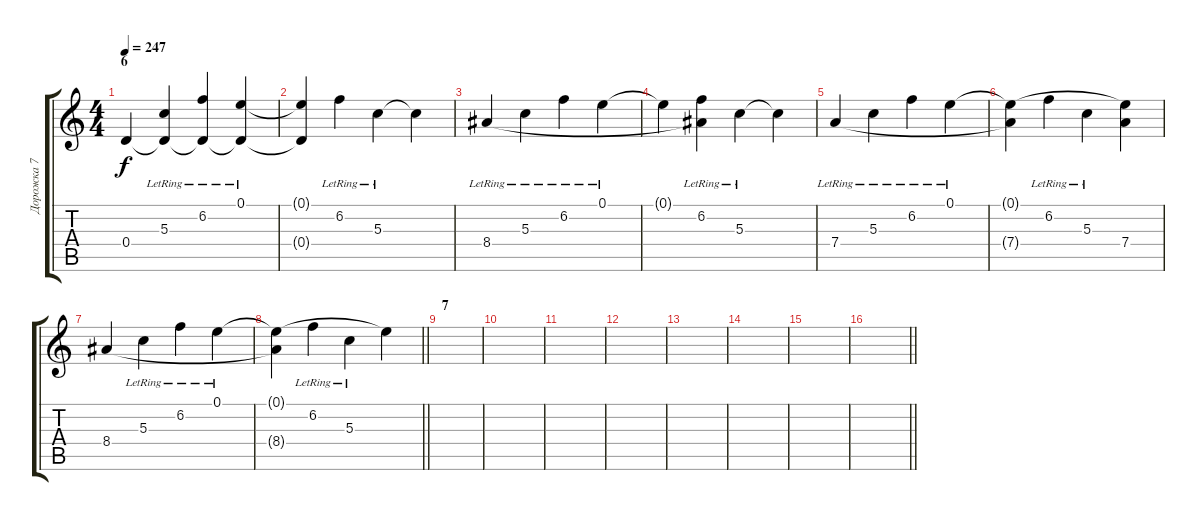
\track ("Дорожка 7" "Дорожка 7") {instrument acousticguitarnylon}
\staff {score tabs}
\tuning (E4 B3 G3 D3 A2 E2) {hide}
\ts (4 4)
\section ("" "6")
\tempo 247
\clef g2
\ks c
0.4.4{dy f} (5.3{lr} 0.4{t}).4 (6.2{lr} 0.4{t}).4 (0.1{lr} 0.4{t}).4 |
(0.1{t} 0.4{t}).4 6.2{lr}.4 5.3{lr}.4 5.3{t}.4 |
8.4{lr}.4 5.3{lr}.4 6.2{lr}.4 0.1{lr}.4 |
0.1{t}.4 (6.2{lr} 8.4{t}).4 5.3{lr}.4 5.3{t}.4 |
7.4{lr}.4 5.3{lr}.4 6.2{lr}.4 0.1{lr}.4 |
(0.1{t} 7.4{t}).4 6.2{lr}.4 5.3{lr}.4 (0.1{t} 7.4).4 |
8.4.4 5.3{lr}.4 6.2{lr}.4 0.1{lr}.4 |
\barLineRight lightlight
(0.1{t} 8.4{t}).4 6.2{lr}.4 5.3{lr}.4 0.1{t}.4 |
\section ("" "7")
|
|
|
|
|
|
|
\barLineRight lightlight
